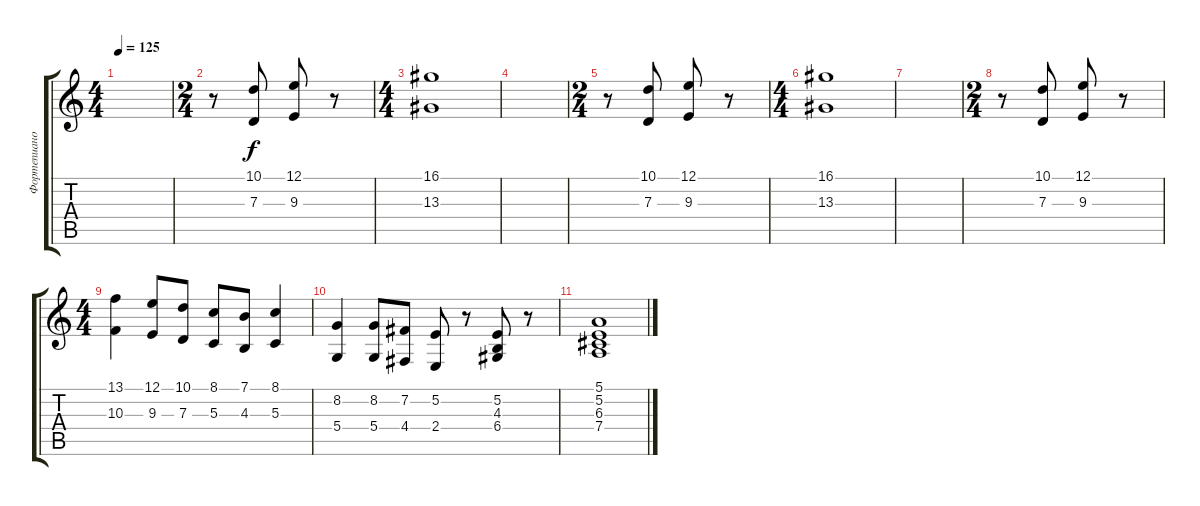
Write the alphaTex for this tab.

\track ("Фортепиано" "Фортепиано") {instrument electricgrandpiano}
\staff {score tabs}
\tuning (E4 B3 G3 D3 A2 E2) {hide}
\ts (4 4)
\tempo 125
\clef g2
\ks c
|
\ts (2 4)
r.8 (10.1 7.3).8 (12.1 9.3).8 r.8 |
\ts (4 4)
(16.1 13.3).1 |
|
\ts (2 4)
r.8 (10.1 7.3).8 (12.1 9.3).8 r.8 |
\ts (4 4)
(16.1 13.3).1 |
|
\ts (2 4)
r.8 (10.1 7.3).8 (12.1 9.3).8 r.8 |
\ts (4 4)
(13.1 10.3).4 (12.1 9.3).8 (10.1 7.3).8 (8.1 5.3).8 (7.1 4.3).8 (8.1 5.3).4 |
(8.2 5.4).4 (8.2 5.4).8 (7.2 4.4).8 (5.2 2.4).8 r.8 (5.2 4.3 6.4).8 r.8 |
(5.1 5.2 6.3 7.4).1
